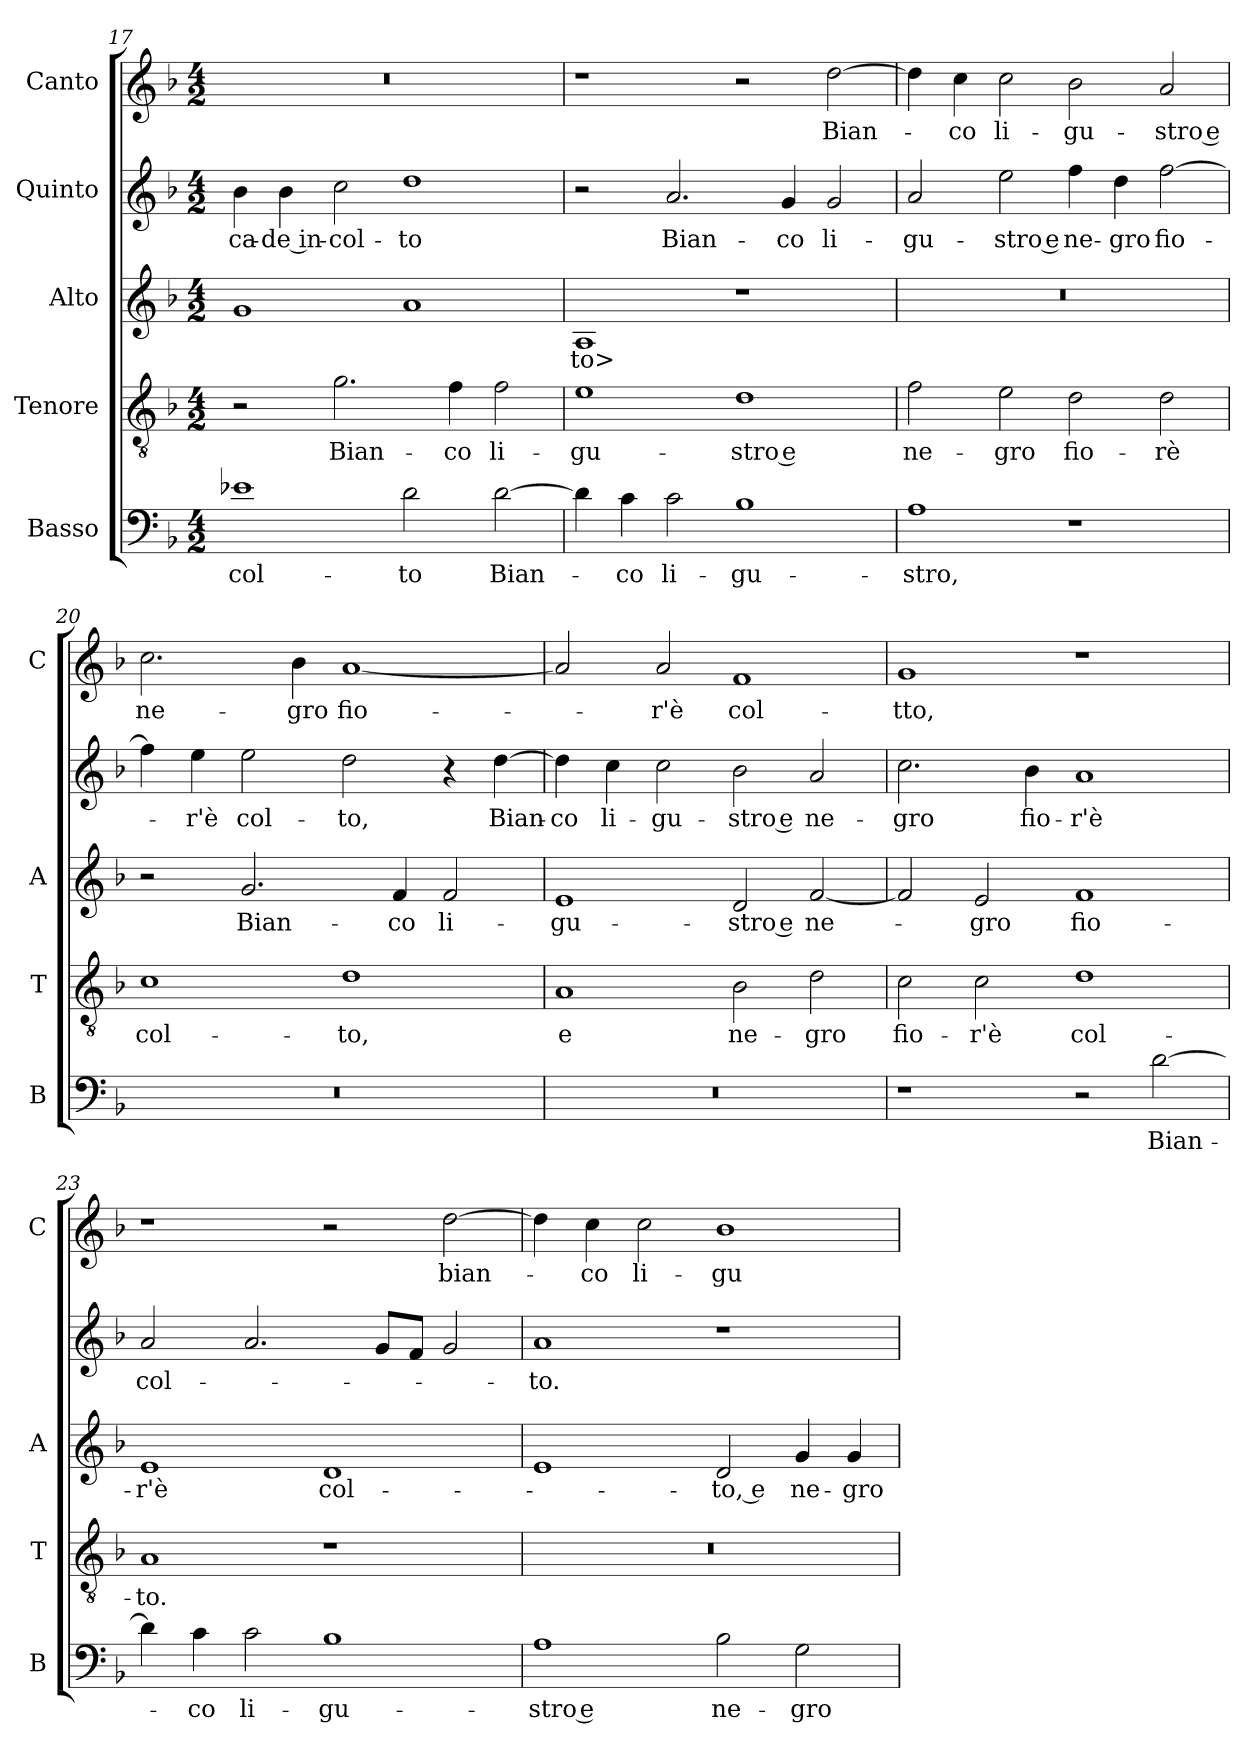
**kern	**text	**kern	**text	**kern	**text	**kern	**text	**kern	**text
*part5	*part5	*part4	*part4	*part3	*part3	*part2	*part2	*part1	*part1
*staff5	*staff5	*staff4	*staff4	*staff3	*staff3	*staff2	*staff2	*staff1	*staff1
*I"Basso	*	*I"Tenore	*	*I"Alto	*	*I"Quinto	*	*I"Canto	*
*I'B	*	*I'T	*	*I'A	*	*	*	*I'C	*
*clefF4	*	*clefGv2	*	*clefG2	*	*clefG2	*	*clefG2	*
*k[b-]	*	*k[b-]	*	*k[b-]	*	*k[b-]	*	*k[b-]	*
*F:	*	*F:	*	*F:	*	*F:	*	*F:	*
*M4/2	*	*M4/2	*	*M4/2	*	*M4/2	*	*M4/2	*
=17	=17	=17	=17	=17	=17	=17	=17	=17	=17
1e-X	-col-	2r	.	1g	.	4b-	ca-	0r	.
.	.	.	.	.	.	4b-	-de in-	.	.
.	.	2.g	Bian-	.	.	2cc	-col-	.	.
2d	-to	.	.	1a	.	1dd	-to	.	.
.	.	4f	-co	.	.	.	.	.	.
[2d	Bian-	2f	li-	.	.	.	.	.	.
=18	=18	=18	=18	=18	=18	=18	=18	=18	=18
4d]	.	1e	-gu-	1A	-to>	2r	.	1r	.
4c	-co	.	.	.	.	.	.	.	.
2c	li-	.	.	.	.	2.a	Bian-	.	.
1B-	-gu-	1d	-stro e	1r	.	.	.	2r	.
.	.	.	.	.	.	4g	-co	.	.
.	.	.	.	.	.	2g	li-	[2dd	Bian-
=19	=19	=19	=19	=19	=19	=19	=19	=19	=19
1A	-stro,	2f	ne-	0r	.	2a	-gu-	4dd]	.
.	.	.	.	.	.	.	.	4cc	-co
.	.	2e	-gro	.	.	2ee	-stro e	2cc	li-
1r	.	2d	fio-	.	.	4ff	ne-	2b-	-gu-
.	.	.	.	.	.	4dd	-gro	.	.
.	.	2d	-rè	.	.	[2ff	fio-	2a	-stro e
=20	=20	=20	=20	=20	=20	=20	=20	=20	=20
0r	.	1c	col-	2r	.	4ff]	.	2.cc	ne-
.	.	.	.	.	.	4ee	-r'è	.	.
.	.	.	.	2.g	Bian-	2ee	col-	.	.
.	.	.	.	.	.	.	.	4b-	-gro
.	.	1d	-to,	.	.	2dd	-to,	[1a	fio-
.	.	.	.	4f	-co	.	.	.	.
.	.	.	.	2f	li-	4r	.	.	.
.	.	.	.	.	.	[4dd	Bian-	.	.
=21	=21	=21	=21	=21	=21	=21	=21	=21	=21
0r	.	1A	e	1e	-gu-	4dd]	-co	2a]	.
.	.	.	.	.	.	4cc	li-	.	.
.	.	.	.	.	.	2cc	-gu-	2a	-r'è
.	.	2B-	ne-	2d	-stro e	2b-	-stro e	1f	col-
.	.	2d	-gro	[2f	ne-	2a	ne-	.	.
=22	=22	=22	=22	=22	=22	=22	=22	=22	=22
1r	.	2c	fio-	2f]	.	2.cc	-gro	1g	-tto,
.	.	2c	-r'è	2e	-gro	.	.	.	.
.	.	.	.	.	.	4b-	fio-	.	.
2r	.	1d	col-	1f	fio-	1a	-r'è	1r	.
[2d	Bian-	.	.	.	.	.	.	.	.
=23	=23	=23	=23	=23	=23	=23	=23	=23	=23
4d]	.	1A	-to.	1e	-r'è	2a	col-	1r	.
4c	-co	.	.	.	.	.	.	.	.
2c	li-	.	.	.	.	2.a	.	.	.
1B-	-gu-	1r	.	1d	col-	.	.	2r	.
.	.	.	.	.	.	8gL	.	.	.
.	.	.	.	.	.	8fJ	.	.	.
.	.	.	.	.	.	2g	.	[2dd	bian-
=24	=24	=24	=24	=24	=24	=24	=24	=24	=24
1A	-stro e	0r	.	1e	.	1a	-to.	4dd]	.
.	.	.	.	.	.	.	.	4cc	-co
.	.	.	.	.	.	.	.	2cc	li-
2B-	ne-	.	.	2d	-to, e	1r	.	1b-	-gu-
2G	-gro	.	.	4g	ne-	.	.	.	.
.	.	.	.	4g	-gro	.	.	.	.
=	=	=	=	=	=	=	=	=	=
*-	*-	*-	*-	*-	*-	*-	*-	*-	*-
